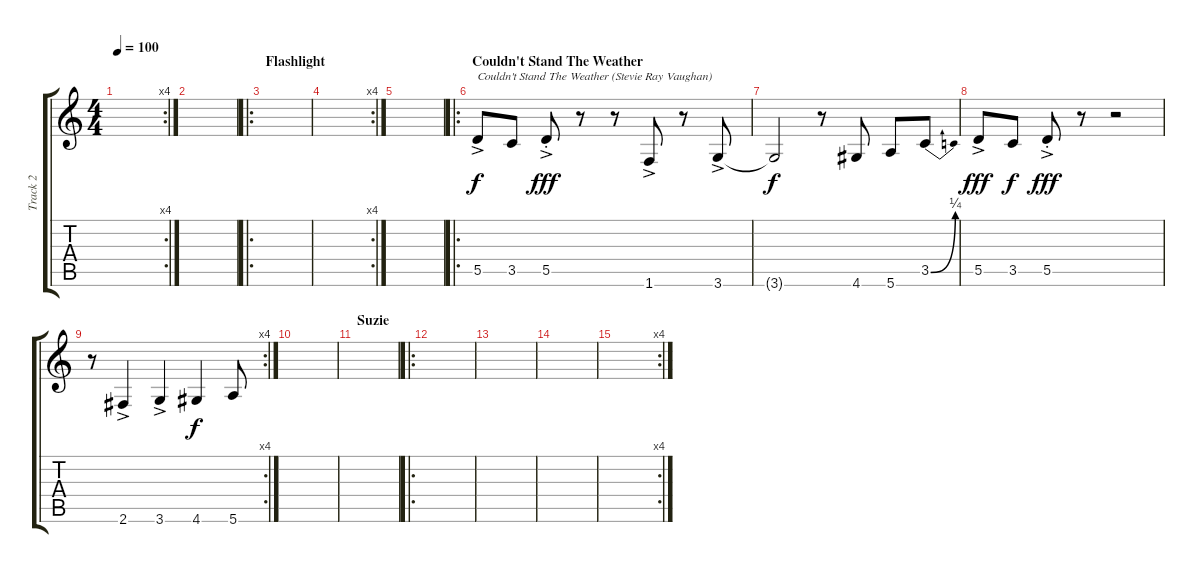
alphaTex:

\track ("Track 2" "Track 2") {instrument electricbasspick}
\staff {score tabs}
\tuning (E4 B3 G3 D3 A2 E2) {hide}
\rc 4
\ts (4 4)
\tempo 100
\clef g2
\ks c
|
|
\ro
\section ("" "Flashlight")
|
\rc 4
|
|
\ro
\section ("" "Couldn't Stand The Weather")
5.5{ac}.8{txt "Couldn't Stand The Weather (Stevie Ray Vaughan)"} 3.5.8{dy f} 5.5{ac st}.8{dy fff} r.8 r.8 1.6{ac}.8 r.8 3.6{ac}.8 |
3.6{t}.2{dy f} r.8 4.6.8 5.6.8 3.5{be (bend 0 0 60 1)}.8 |
5.5{ac}.8{dy fff} 3.5.8{dy f} 5.5{ac st}.8{dy fff} r.8 r.2 |
\rc 4
r.8 2.6{ac}.4 3.6{ac}.4 4.6.4{dy f} 5.6.8 |
|
\section ("" "Suzie")
|
\ro
|
|
|
\rc 4
